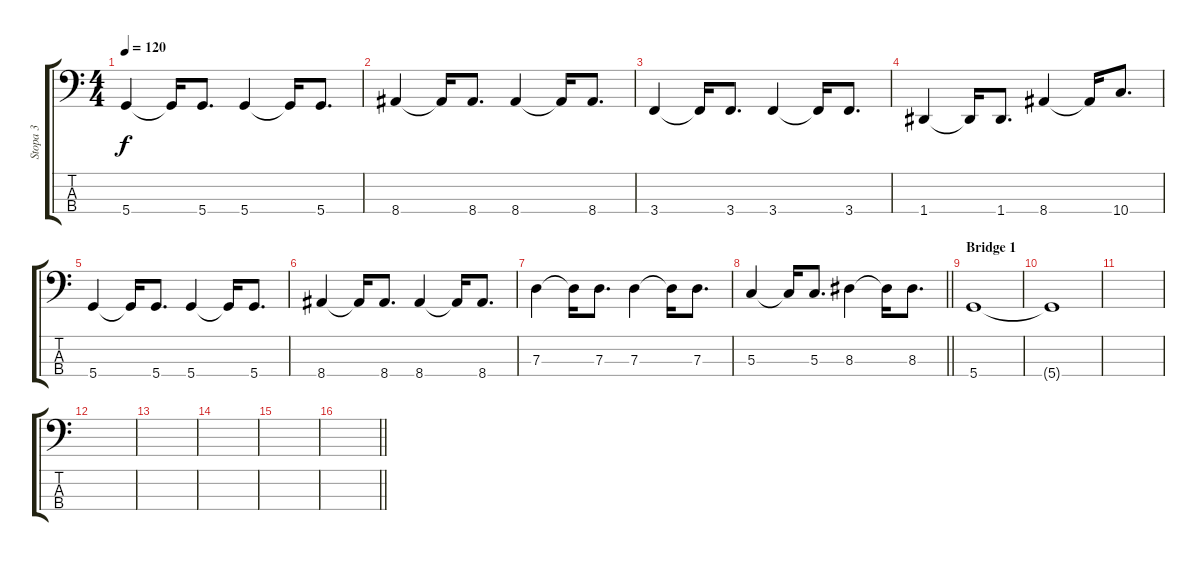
\track ("Stopa 3" "Stopa 3") {instrument electricbassfinger}
\staff {score tabs}
\tuning (F2 C2 G1 D1) {hide}
\ts (4 4)
\tempo 120
\clef f4
\ks c
5.4.4{dy f} 5.4{t}.16 5.4.8{d} 5.4.4 5.4{t}.16 5.4.8{d} |
8.4.4 8.4{t}.16 8.4.8{d} 8.4.4 8.4{t}.16 8.4.8{d} |
3.4.4 3.4{t}.16 3.4.8{d} 3.4.4 3.4{t}.16 3.4.8{d} |
1.4.4 1.4{t}.16 1.4.8{d} 8.4.4 8.4{t}.16 10.4.8{d} |
5.4.4 5.4{t}.16 5.4.8{d} 5.4.4 5.4{t}.16 5.4.8{d} |
8.4.4 8.4{t}.16 8.4.8{d} 8.4.4 8.4{t}.16 8.4.8{d} |
7.3.4 7.3{t}.16 7.3.8{d} 7.3.4 7.3{t}.16 7.3.8{d} |
\barLineRight lightlight
5.3.4 5.3{t}.16 5.3.8{d} 8.3.4 8.3{t}.16 8.3.8{d} |
\section ("" "Bridge 1")
5.4.1 |
5.4{t}.1 |
|
|
|
|
|
\barLineRight lightlight
